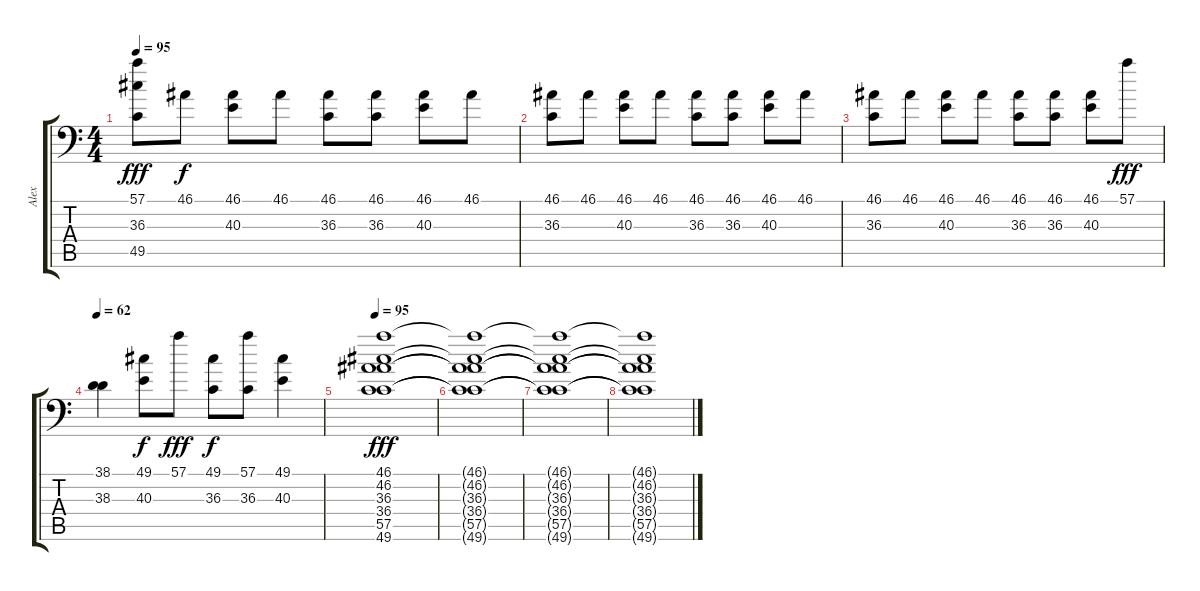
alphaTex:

\track ("Alex" "Alex") {instrument acousticgrandpiano}
\staff {score tabs}
\tuning (C-1 C-1 C-1 C-1 C-1 C-1) {hide}
\ts (4 4)
\tempo 95
\clef f4
\ks c
(57.1 36.3 49.5).8{dy fff} 46.1.8{dy f} (46.1 40.3).8 46.1.8 (46.1 36.3).8 (46.1 36.3).8 (46.1 40.3).8 46.1.8 |
(46.1 36.3).8 46.1.8 (46.1 40.3).8 46.1.8 (46.1 36.3).8 (46.1 36.3).8 (46.1 40.3).8 46.1.8 |
(46.1 36.3).8 46.1.8 (46.1 40.3).8 46.1.8 (46.1 36.3).8 (46.1 36.3).8 (46.1 40.3).8 57.1.8{dy fff} |
\tempo 62
(38.1 38.3).4 (49.1 40.3).8{dy f} 57.1.8{dy fff} (49.1 36.3).8{dy f} (57.1 36.3).8 (49.1 40.3).4 |
\tempo 95
(46.1 46.2 36.3 36.4 57.5 49.6).1{dy fff} |
(46.1{t} 46.2{t} 36.3{t} 36.4{t} 57.5{t} 49.6{t}).1 |
(46.1{t} 46.2{t} 36.3{t} 36.4{t} 57.5{t} 49.6{t}).1 |
(46.1{t} 46.2{t} 36.3{t} 36.4{t} 57.5{t} 49.6{t}).1
